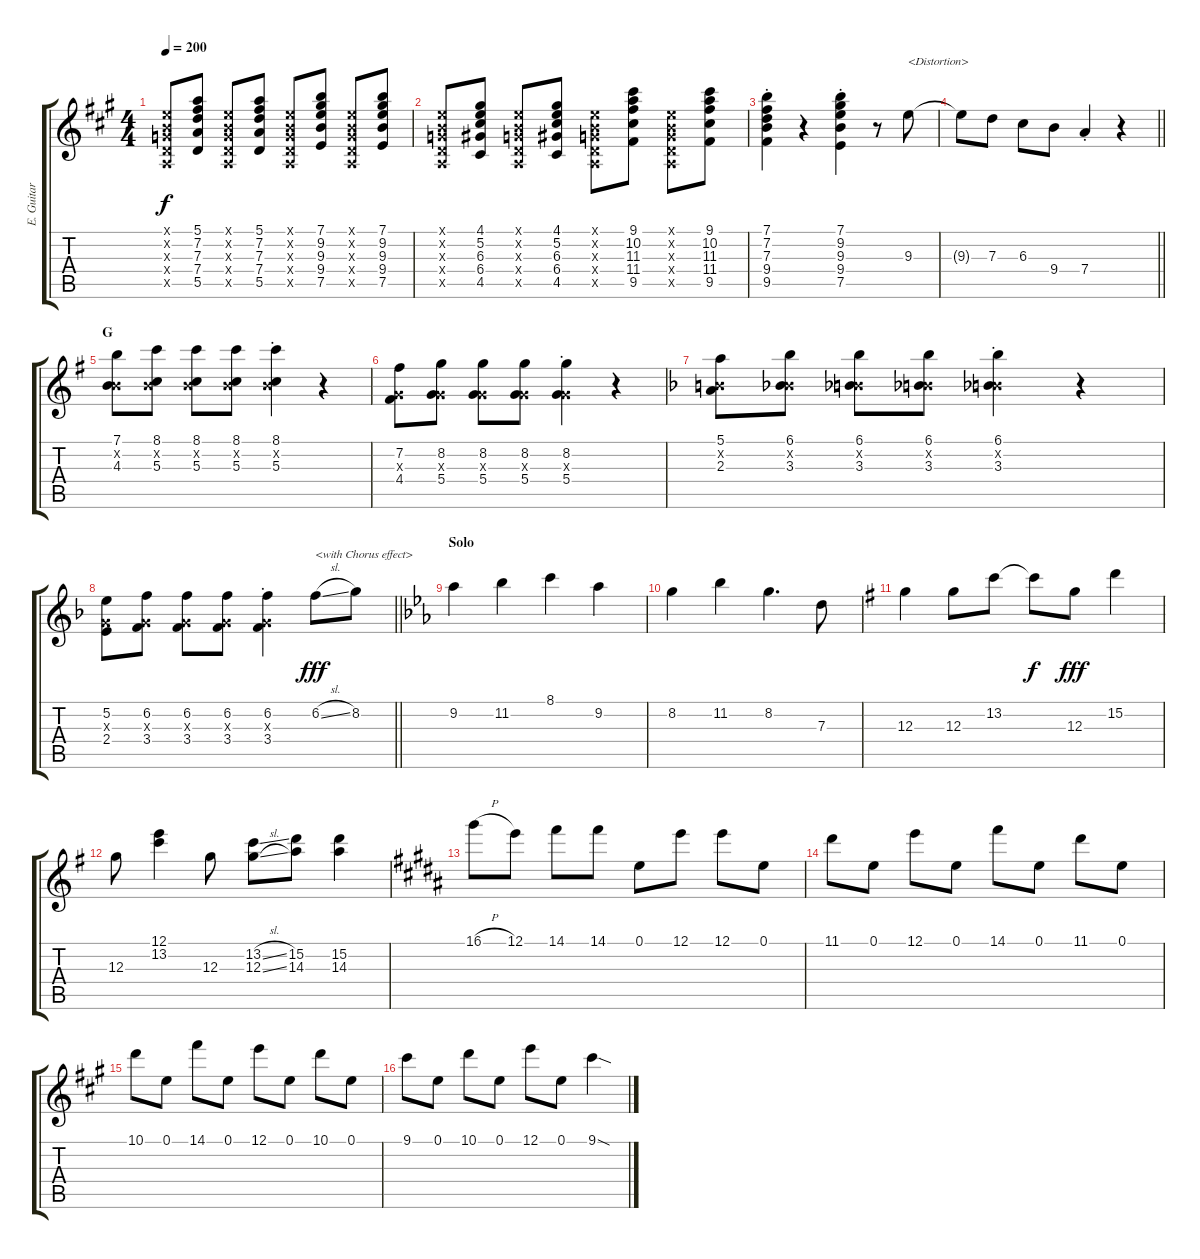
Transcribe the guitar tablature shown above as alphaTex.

\track ("E. Guitar I" "E. Guitar ") {instrument overdrivenguitar}
\staff {score tabs}
\tuning (E4 B3 G3 D3 A2 E2) {hide}
\ts (4 4)
\tempo 200
\clef g2
\ks a
(0.1{x} 0.2{x} 0.3{x} 0.4{x} 0.5{x}).8{dy f} (5.1 7.2 7.3 7.4 5.5).8 (0.1{x} 0.2{x} 0.3{x} 0.4{x} 0.5{x}).8 (5.1 7.2 7.3 7.4 5.5).8 (0.1{x} 0.2{x} 0.3{x} 0.4{x} 0.5{x}).8 (7.1 9.2 9.3 9.4 7.5).8 (0.1{x} 0.2{x} 0.3{x} 0.4{x} 0.5{x}).8 (7.1 9.2 9.3 9.4 7.5).8 |
(0.1{x} 0.2{x} 0.3{x} 0.4{x} 0.5{x}).8 (4.1 5.2 6.3 6.4 4.5).8 (0.1{x} 0.2{x} 0.3{x} 0.4{x} 0.5{x}).8 (4.1 5.2 6.3 6.4 4.5).8 (0.1{x} 0.2{x} 0.3{x} 0.4{x} 0.5{x}).8 (9.1 10.2 11.3 11.4 9.5).8 (0.1{x} 0.2{x} 0.3{x} 0.4{x} 0.5{x}).8 (9.1 10.2 11.3 11.4 9.5).8 |
(7.1{st} 7.2{st} 7.3{st} 9.4{st} 9.5{st}).4 r.4 (7.1{st} 9.2{st} 9.3{st} 9.4{st} 7.5{st}).4 r.8 9.3.8{txt "<Distortion>"} |
\barLineRight lightlight
9.3{t}.8 7.3.8 6.3.8 9.4.8 7.4{st}.4 r.4 |
\section ("" "G")
\ks g
(7.1 0.2{x} 4.3).8 (8.1 0.2{x} 5.3).8 (8.1 0.2{x} 5.3).8 (8.1 0.2{x} 5.3).8 (8.1{st} 0.2{x} 5.3{st}).4 r.4 |
(7.2 0.3{x} 4.4).8 (8.2 0.3{x} 5.4).8 (8.2 0.3{x} 5.4).8 (8.2 0.3{x} 5.4).8 (8.2{st} 0.3{x} 5.4{st}).4 r.4 |
\ks f
(5.1 0.2{x} 2.3).8 (6.1 0.2{x} 3.3).8 (6.1 0.2{x} 3.3).8 (6.1 0.2{x} 3.3).8 (6.1{st} 0.2{x} 3.3{st}).4 r.4 |
\barLineRight lightlight
(5.2 0.3{x} 2.4).8 (6.2 0.3{x} 3.4).8 (6.2 0.3{x} 3.4).8 (6.2 0.3{x} 3.4).8 (6.2{st} 0.3{x} 3.4{st}).4 6.2{sl}.8{txt "<with Chorus effect>" dy fff volume 14} 8.2.8 |
\section ("" "Solo")
\ks eb
9.2.4 11.2.4 8.1.4 9.2.4 |
8.2.4 11.2.4 8.2.4{d} 7.3.8 |
\ks g
12.3.4 12.3.8 13.2.8 13.2{t}.8{dy f} 12.3.8{dy fff} 15.2.4 |
12.3.8 (12.1 13.2).4 12.3.8 (13.2{sl} 12.3{sl}).8 (15.2 14.3).8 (15.2 14.3).4 |
\ks b
16.1{h}.8 12.1.8 14.1.8 14.1.8 0.1.8 12.1.8 12.1.8 0.1.8 |
11.1.8 0.1.8 12.1.8 0.1.8 14.1.8 0.1.8 11.1.8 0.1.8 |
\ks a
10.1.8 0.1.8 14.1.8 0.1.8 12.1.8 0.1.8 10.1.8 0.1.8 |
9.1.8 0.1.8 10.1.8 0.1.8 12.1.8 0.1.8 9.1{sod}.4
